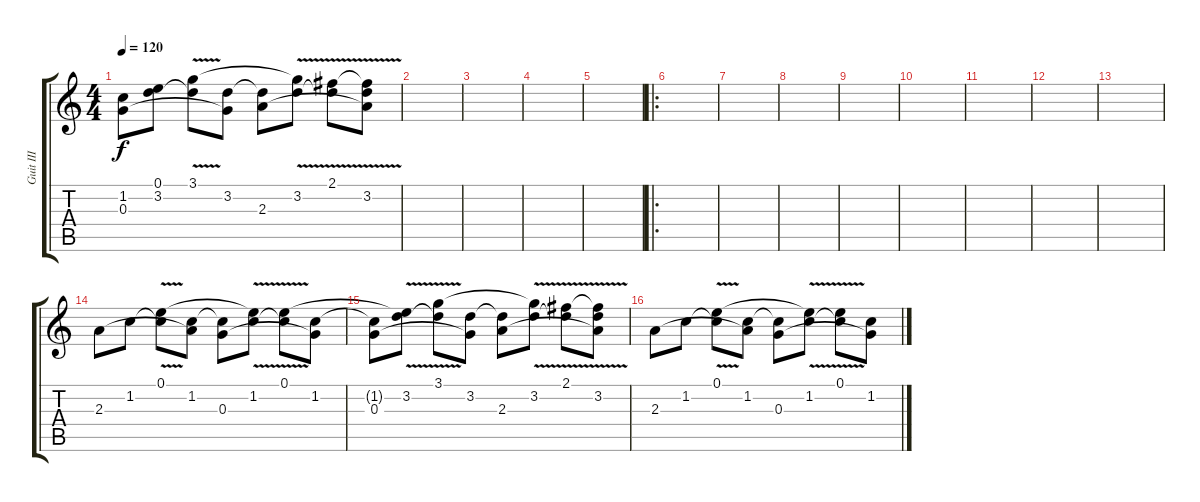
\track ("Guit III" "Guit III") {instrument acousticguitarsteel}
\staff {score tabs}
\tuning (E4 B3 G3 D3 A2 E2) {hide}
\ts (4 4)
\tempo 120
\clef g2
\ks c
(1.2{t} 0.3).8{dy f} (0.1{t} 3.2).8 (3.1{v} 3.2{t}).8 (3.2 0.3{t}).8 (3.2{t} 2.3).8 (3.1{t} 3.2).8 (2.1{v} 3.2{t}).8 (2.1{t} 3.2 2.3{t}).8 |
|
|
|
|
\ro
|
|
|
|
|
|
|
|
2.3.8 1.2.8 (0.1{v} 1.2{t}).8 (1.2 2.3{t}).8 (1.2{t} 0.3).8 (0.1{t} 1.2).8 (0.1{v} 1.2{t}).8 (1.2 0.3{t}).8 |
(1.2{t} 0.3).8 (0.1{t} 3.2).8 (3.1{v} 3.2{t}).8 (3.2 0.3{t}).8 (3.2{t} 2.3).8 (3.1{t} 3.2).8 (2.1{v} 3.2{t}).8 (2.1{t} 3.2 2.3{t}).8 |
2.3.8 1.2.8 (0.1{v} 1.2{t}).8 (1.2 2.3{t}).8 (1.2{t} 0.3).8 (0.1{t} 1.2).8 (0.1{v} 1.2{t}).8 (1.2 0.3{t}).8
